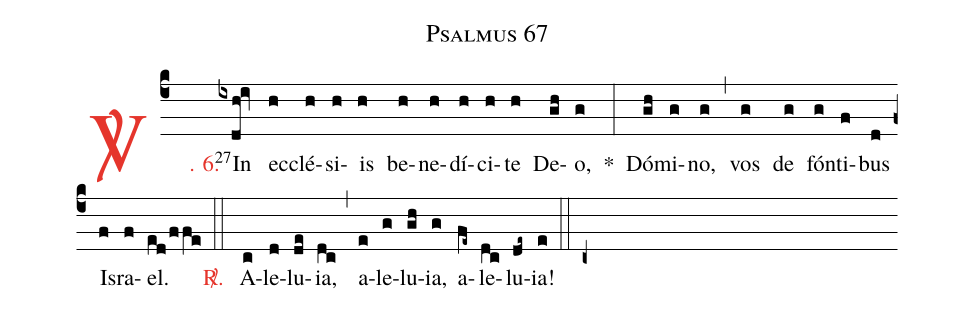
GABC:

name: Psalmus 67;
%%
(c4)

<c><sp>V/</sp>. 6.</c>() <v>\VSup{27}</v>In(ixdh!iv) ec(h)clé(h)si(h)is(h) be(h)ne(h)dí(h)ci(h)te(h) De(gh)o,(g) *(:) Dó(gh)mi(g)no,(g) (,) vos(g) de(g) fón(g)ti(f)bus(d) Is(f)ra(f)el.(ed/ffe)

(::)

<nlba><c><sp>R/</sp>.</c>() A</nlba>(c)le(d)lu(de)ia,(dc) (,) a(e)le(g)lu(gh)ia,(g) a(fe~)le(dc)lu(de~)ia!(e)

(::)

(c+)
